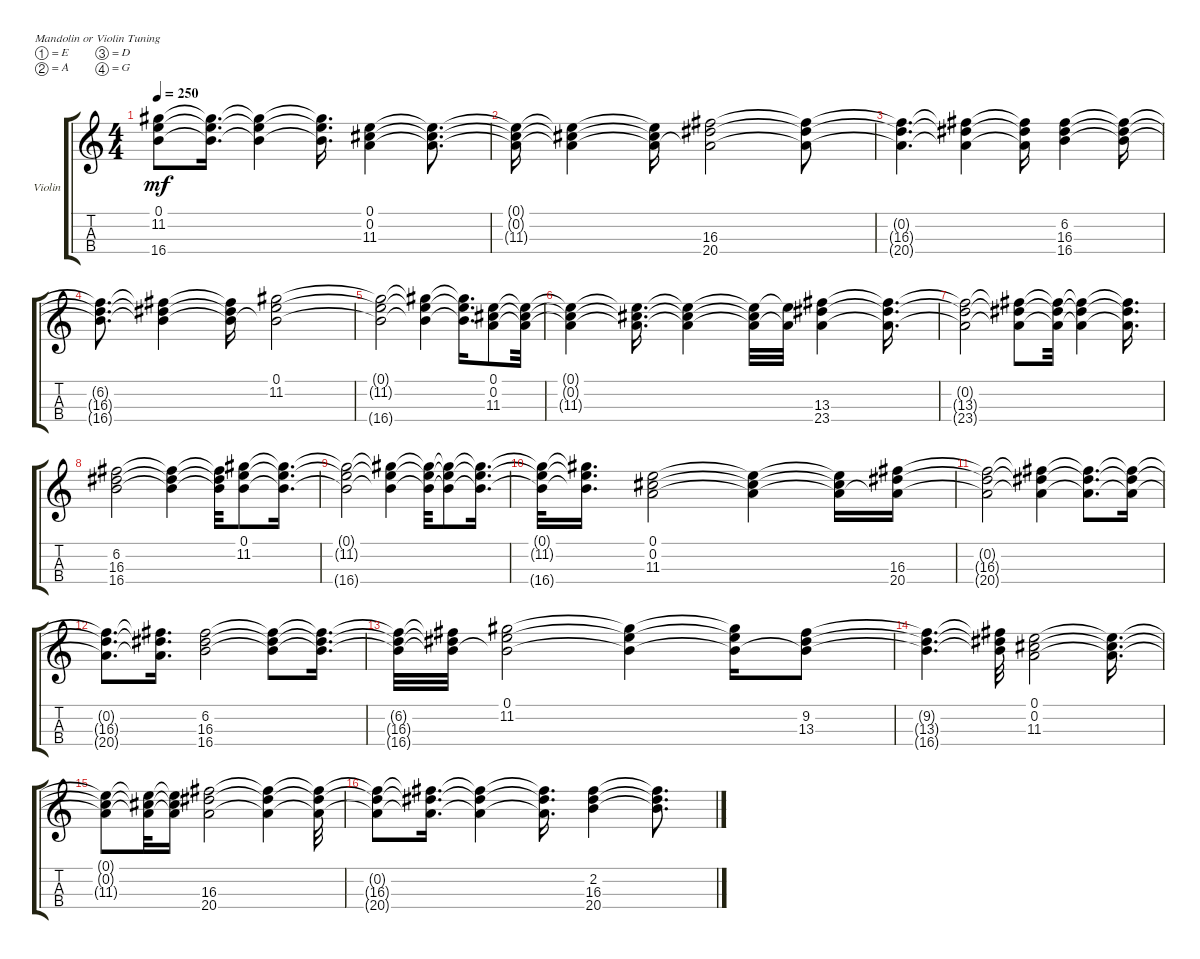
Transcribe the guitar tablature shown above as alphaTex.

\bracketExtendMode groupsimilarinstruments
\firstSystemTrackNameOrientation horizontal
\otherSystemsTrackNameOrientation horizontal
\track ("Strings" "Violin") {instrument violin}
\staff {score tabs}
\tuning (E5 A4 D4 G3)
\ts (4 4)
\tempo 250
\clef g2
\ks c
(16.4{t} 0.1{t} 11.2{t}).8{dy mf} (16.4{t} 0.1{t} 11.2{t}).16{d} (16.4{t} 0.1{t} 11.2{t}).4 (16.4{t} 0.1{t} 11.2{t}).16{d} (11.3 0.1 0.2).4 (11.3{t} 0.1{t} 0.2{t}).8{d} |
(11.3{t} 0.1{t} 0.2{t}).16 (11.3{t} 0.1{t} 0.2{t}).4 (11.3{t} 0.1{t} 0.2{t}).16 (0.2{t} 16.3 20.4).2 (0.2{t} 16.3{t} 20.4{t}).8 |
(0.2{t} 16.3{t} 20.4{t}).4{d} (0.2{t} 16.3{t} 20.4{t}).4 (0.2{t} 16.3{t} 20.4{t}).16 (16.4 16.3 6.2).4 (16.4{t} 16.3{t} 6.2{t}).16 |
(16.4{t} 16.3{t} 6.2{t}).8{d} (16.4{t} 16.3{t} 6.2{t}).4 (16.4{t} 16.3{t} 6.2{t}).16 (16.4{t} 0.1 11.2).2 |
(16.4{t} 0.1{t} 11.2{t}).2 (16.4{t} 0.1{t} 11.2{t}).4 (16.4{t} 0.1{t} 11.2{t}).16{d} (11.3 0.1 0.2).8 (11.3{t} 0.1{t} 0.2{t}).32 |
(11.3{t} 0.1{t} 0.2{t}).4 (11.3{t} 0.1{t} 0.2{t}).16{d} (11.3{t} 0.1{t} 0.2{t}).4 (11.3{t} 0.1{t} 0.2{t}).32 (0.1{t} 0.2{t}).32 (0.2{t} 13.3 23.4).4 (0.2{t} 13.3{t} 23.4{t}).16{d} |
(0.2{t} 13.3{t} 23.4{t}).2 (0.2{t} 13.3{t} 23.4{t}).8 (0.2{t} 13.3{t} 23.4{t}).32 (0.2{t} 13.3{t} 23.4{t}).4 (0.2{t} 13.3{t} 23.4{t}).16{d} |
(16.4 16.3 6.2).2 (16.4{t} 16.3{t} 6.2{t}).4 (16.4{t} 16.3{t} 6.2{t}).32 (16.4{t} 0.1 11.2).8 (16.4{t} 0.1{t} 11.2{t}).16{d} |
(16.4{t} 0.1{t} 11.2{t}).2 (16.4{t} 0.1{t} 11.2{t}).4 (16.4{t} 0.1{t} 11.2{t}).32 (16.4{t} 0.1{t} 11.2{t}).8 (16.4{t} 0.1{t} 11.2{t}).16{d} |
(16.4{t} 0.1{t} 11.2{t}).32 (16.4{t} 0.1{t} 11.2{t}).16{d} (11.3 0.2 0.1).2 (11.3{t} 0.2{t} 0.1{t}).4 (11.3{t} 0.2{t} 0.1{t}).16 (0.2{t} 16.3 20.4).16 |
(0.2{t} 16.3{t} 20.4{t}).2 (0.2{t} 16.3{t} 20.4{t}).4 (0.2{t} 16.3{t} 20.4{t}).8{d} (0.2{t} 16.3{t} 20.4{t}).16 |
(0.2{t} 16.3{t} 20.4{t}).8{d} (0.2{t} 16.3{t} 20.4{t}).16{d} (16.4 16.3 6.2).2 (16.4{t} 16.3{t} 6.2{t}).8 (16.4{t} 16.3{t} 6.2{t}).16{d} |
(16.4{t} 16.3{t} 6.2{t}).32 (16.4{t} 16.3{t} 6.2{t}).32 (16.4{t} 0.1 11.2).2 (16.4{t} 0.1{t} 11.2{t}).4 (16.4{t} 0.1{t} 11.2{t}).16 (16.4{t} 13.3 9.2).8 |
(16.4{t} 13.3{t} 9.2{t}).4{d} (16.4{t} 13.3{t} 9.2{t}).32 (11.3 0.2 0.1).2 (11.3{t} 0.2{t} 0.1{t}).16{d} |
(11.3{t} 0.2{t} 0.1{t}).8 (11.3{t} 0.2{t} 0.1{t}).32 (11.3{t} 0.2{t} 0.1{t}).16 (0.2{t} 16.3 20.4).2 (0.2{t} 16.3{t} 20.4{t}).4 (0.2{t} 16.3{t} 20.4{t}).32 |
(0.2{t} 16.3{t} 20.4{t}).8 (0.2{t} 16.3{t} 20.4{t}).16{d} (0.2{t} 16.3{t} 20.4{t}).4 (0.2{t} 16.3{t} 20.4{t}).16{d} (16.3 20.4 2.2).4 (16.3{t} 20.4{t} 2.2{t}).8{d}
